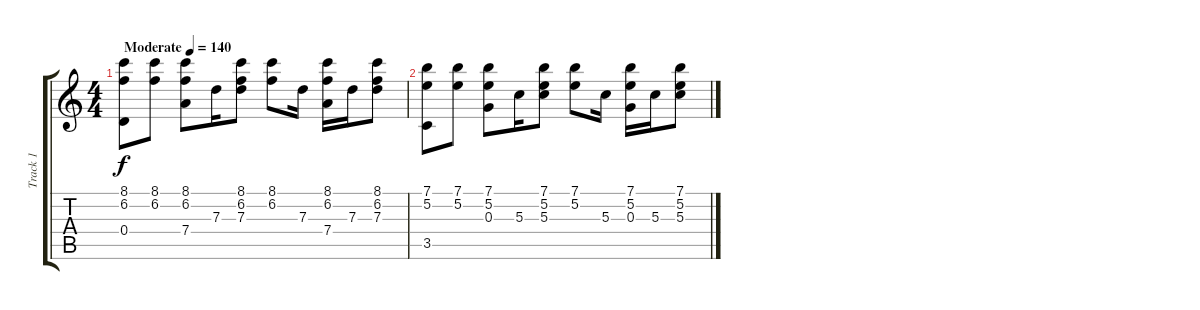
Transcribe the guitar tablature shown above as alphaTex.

\track ("Track 1" "Track 1") {instrument acousticguitarnylon}
\staff {score tabs}
\tuning (E4 B3 G3 D3 A2 E2) {hide}
\ts (4 4)
\tempo (140 "Moderate")
\clef g2
\ks c
(8.1 6.2 0.4).8{dy f instrument acousticguitarnylon} (8.1 6.2).8 (8.1 6.2 7.4).8 7.3.16 (8.1 6.2 7.3).8 (8.1 6.2).8 7.3.16 (8.1 6.2 7.4).16 7.3.16 (8.1 6.2 7.3).8 |
(7.1 5.2 3.5).8 (7.1 5.2).8 (7.1 5.2 0.3).8 5.3.16 (7.1 5.2 5.3).8 (7.1 5.2).8 5.3.16 (7.1 5.2 0.3).16 5.3.16 (7.1 5.2 5.3).8
